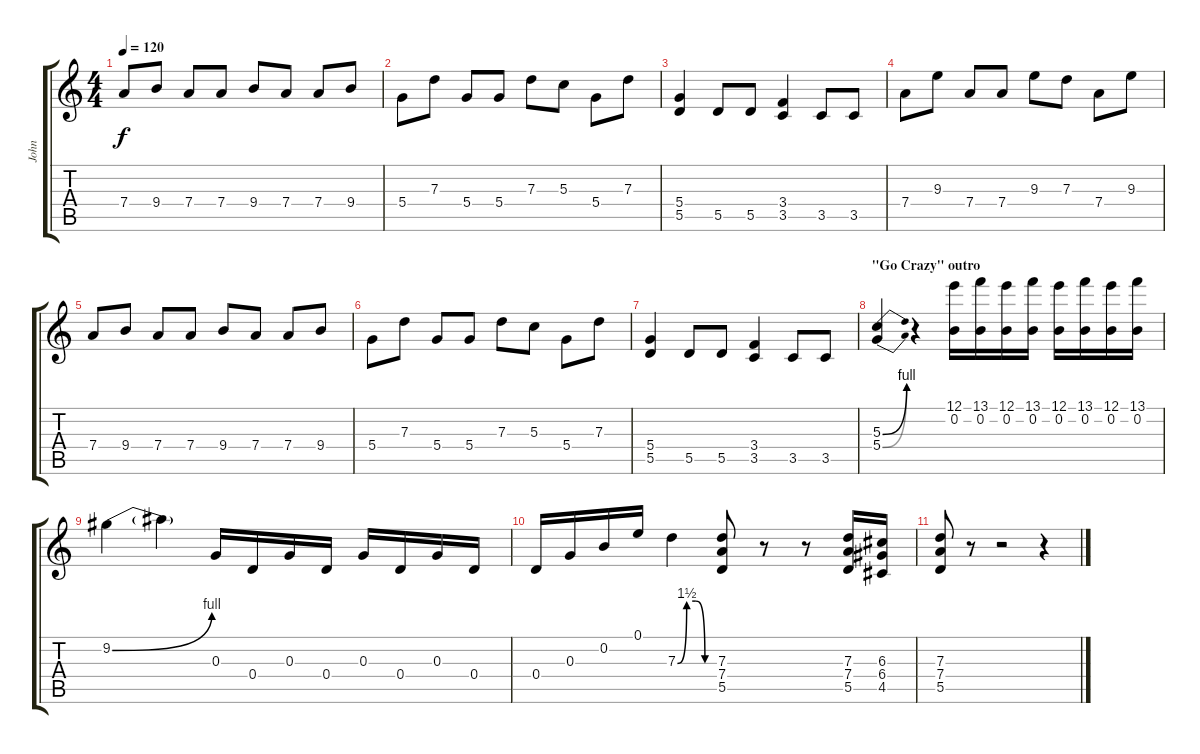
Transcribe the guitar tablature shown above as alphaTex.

\track ("John" "John") {instrument distortionguitar}
\staff {score tabs}
\tuning (E4 B3 G3 D3 A2 E2) {hide}
\ts (4 4)
\tempo 120
\clef g2
\ks c
7.4.8{dy f} 9.4.8 7.4.8 7.4.8 9.4.8 7.4.8 7.4.8 9.4.8 |
5.4.8 7.3.8 5.4.8 5.4.8 7.3.8 5.3.8 5.4.8 7.3.8 |
(5.4 5.5).4 5.5.8 5.5.8 (3.4 3.5).4 3.5.8 3.5.8 |
7.4.8 9.3.8 7.4.8 7.4.8 9.3.8 7.3.8 7.4.8 9.3.8 |
7.4.8 9.4.8 7.4.8 7.4.8 9.4.8 7.4.8 7.4.8 9.4.8 |
5.4.8 7.3.8 5.4.8 5.4.8 7.3.8 5.3.8 5.4.8 7.3.8 |
(5.4 5.5).4 5.5.8 5.5.8 (3.4 3.5).4 3.5.8 3.5.8 |
\section ("" "\"Go Crazy\" outro")
(5.3{be (bend 0 0 60 4)} 5.4{be (bend 0 0 60 4)}).4 r.4 (12.1 0.2).16 (13.1 0.2).16 (12.1 0.2).16 (13.1 0.2).16 (12.1 0.2).16 (13.1 0.2).16 (12.1 0.2).16 (13.1 0.2).16 |
9.2{be (bend 0 0 60 4)}.4 9.2{t}.4 0.3.16 0.4.16 0.3.16 0.4.16 0.3.16 0.4.16 0.3.16 0.4.16 |
0.4.16 0.3.16 0.2.16 0.1.16 7.3{be (custom 0 0 15 6 30 6 45 0 60 0)}.4 (7.3 7.4 5.5).8 r.8 r.8 (7.3 7.4 5.5).16 (6.3 6.4 4.5).16 |
(7.3 7.4 5.5).8 r.8 r.2 r.4
